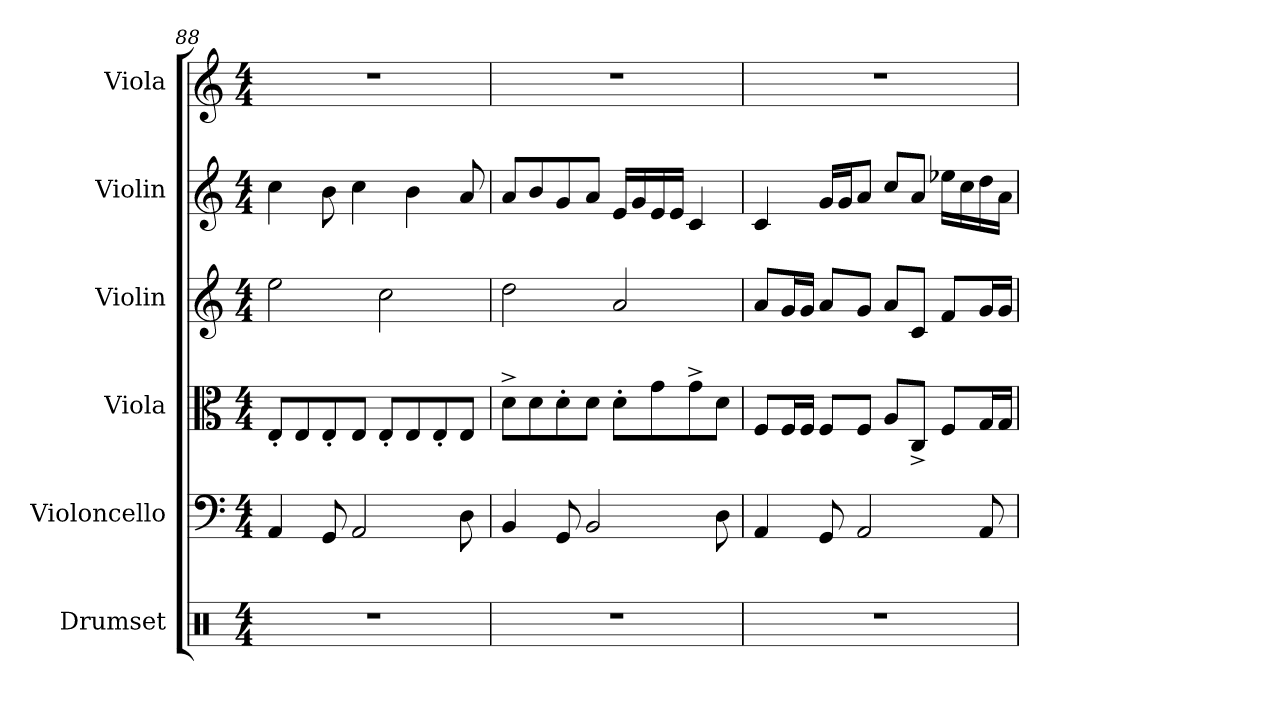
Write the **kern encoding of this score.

**kern	**kern	**kern	**kern	**kern	**kern
*part6	*part5	*part4	*part3	*part2	*part1
*staff6	*staff5	*staff4	*staff3	*staff2	*staff1
*I"Drumset	*I"Violoncello	*I"Viola	*I"Violin	*I"Violin	*I"Viola
*I'Drs.	*I'Vc.	*I'Vla.	*I'Vln.	*I'Vln.	*I'Vla.
*clefX	*clefF4	*clefC3	*clefG2	*clefG2	*clefG2
*k[]	*k[]	*k[]	*k[]	*k[]	*k[]
*M4/4	*M4/4	*M4/4	*M4/4	*M4/4	*M4/4
=88	=88	=88	=88	=88	=88
1r	4AA/	8E'/L	2ee\	4cc\	1r
.	.	8E/	.	.	.
.	8GG/	8E'/	.	8b\	.
.	2AA/	8E/J	.	4cc\	.
.	.	8E'/L	2cc\	.	.
.	.	8E/	.	4b\	.
.	.	8E'/	.	.	.
.	8D\	8E/J	.	8a/	.
!!LO:LB:g=z
=89	=89	=89	=89	=89	=89
1r	4BB/	8d^\L	2dd\	8a/L	1r
.	.	8d\	.	8b/	.
.	8GG/	8d'\	.	8g/	.
.	2BB/	8d\J	.	8a/J	.
.	.	8d'\L	2a/	16e/LL	.
.	.	.	.	16g/	.
.	.	8g\	.	16e/	.
.	.	.	.	16e/JJ	.
.	.	8g^\	.	4c/	.
.	8D\	8d\J	.	.	.
=90	=90	=90	=90	=90	=90
1r	4AA/	8F/L	8a/L	4c/	1r
.	.	16F/L	16g/L	.	.
.	.	16F/JJ	16g/JJ	.	.
.	8GG/	8F/L	8a/L	16g/LL	.
.	.	.	.	16g/J	.
.	2AA/	8F/J	8g/J	8a/J	.
.	.	8A/L	8a/L	8cc/L	.
.	.	8C^/J	8c/J	8a/J	.
.	.	8F/L	8f/L	16ee-X\LL	.
.	.	.	.	16cc\	.
.	8AA/	16G/L	16g/L	16dd\	.
.	.	16G/JJ	16g/JJ	16a\JJ	.
=	=	=	=	=	=
*-	*-	*-	*-	*-	*-
